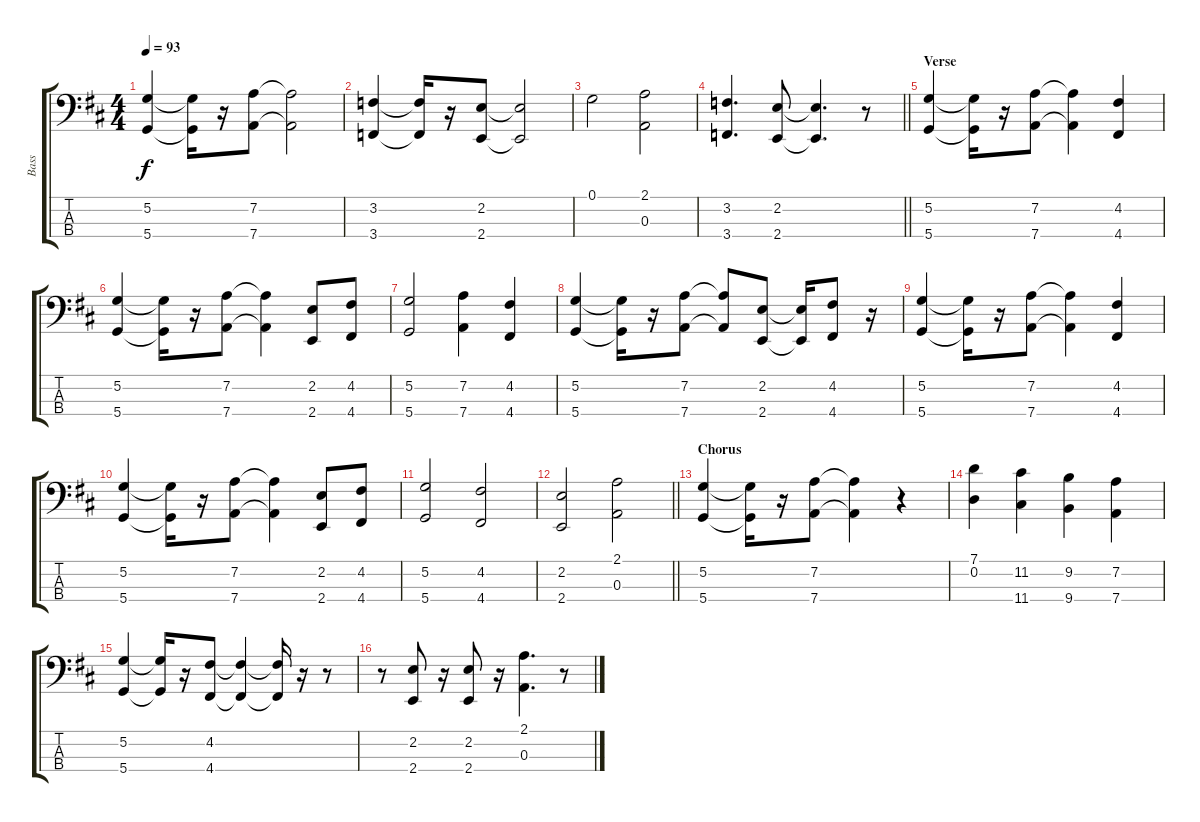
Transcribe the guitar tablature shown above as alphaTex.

\track ("Bass" "Bass") {instrument fretlessbass}
\staff {score tabs}
\tuning (G2 D2 A1 D1) {hide}
\ts (4 4)
\tempo 93
\clef f4
\ks d
(5.2 5.4).4{dy f} (5.2{t} 5.4{t}).16 r.16 (7.2 7.4).8 (7.2{t} 7.4{t}).2 |
(3.2 3.4).4 (3.2{t} 3.4{t}).16 r.16 (2.2 2.4).8 (2.2{t} 2.4{t}).2 |
0.1.2 (2.1 0.3).2 |
\barLineRight lightlight
(3.2 3.4).4{d} (2.2 2.4).8 (2.2{t} 2.4{t}).4{d} r.8 |
\section ("" "Verse")
(5.2 5.4).4 (5.2{t} 5.4{t}).16 r.16 (7.2 7.4).8 (7.2{t} 7.4{t}).4 (4.2 4.4).4 |
(5.2 5.4).4 (5.2{t} 5.4{t}).16 r.16 (7.2 7.4).8 (7.2{t} 7.4{t}).4 (2.2 2.4).8 (4.2 4.4).8 |
(5.2 5.4).2 (7.2 7.4).4 (4.2 4.4).4 |
(5.2 5.4).4 (5.2{t} 5.4{t}).16 r.16 (7.2 7.4).8 (7.2{t} 7.4{t}).8 (2.2 2.4).8 (2.2{t} 2.4{t}).16 (4.2 4.4).8 r.16 |
(5.2 5.4).4 (5.2{t} 5.4{t}).16 r.16 (7.2 7.4).8 (7.2{t} 7.4{t}).4 (4.2 4.4).4 |
(5.2 5.4).4 (5.2{t} 5.4{t}).16 r.16 (7.2 7.4).8 (7.2{t} 7.4{t}).4 (2.2 2.4).8 (4.2 4.4).8 |
(5.2 5.4).2 (4.2 4.4).2 |
\barLineRight lightlight
(2.2 2.4).2 (2.1 0.3).2 |
\section ("" "Chorus")
(5.2 5.4).4 (5.2{t} 5.4{t}).16 r.16 (7.2 7.4).8 (7.2{t} 7.4{t}).4 r.4 |
(7.1 0.2).4 (11.2 11.4).4 (9.2 9.4).4 (7.2 7.4).4 |
(5.2 5.4).4 (5.2{t} 5.4{t}).16 r.16 (4.2 4.4).8 (4.2{t} 4.4{t}).4 (4.2{t} 4.4{t}).16 r.16 r.8 |
r.8 (2.2 2.4).8 r.16 (2.2 2.4).8 r.16 (2.1 0.3).4{d} r.8
